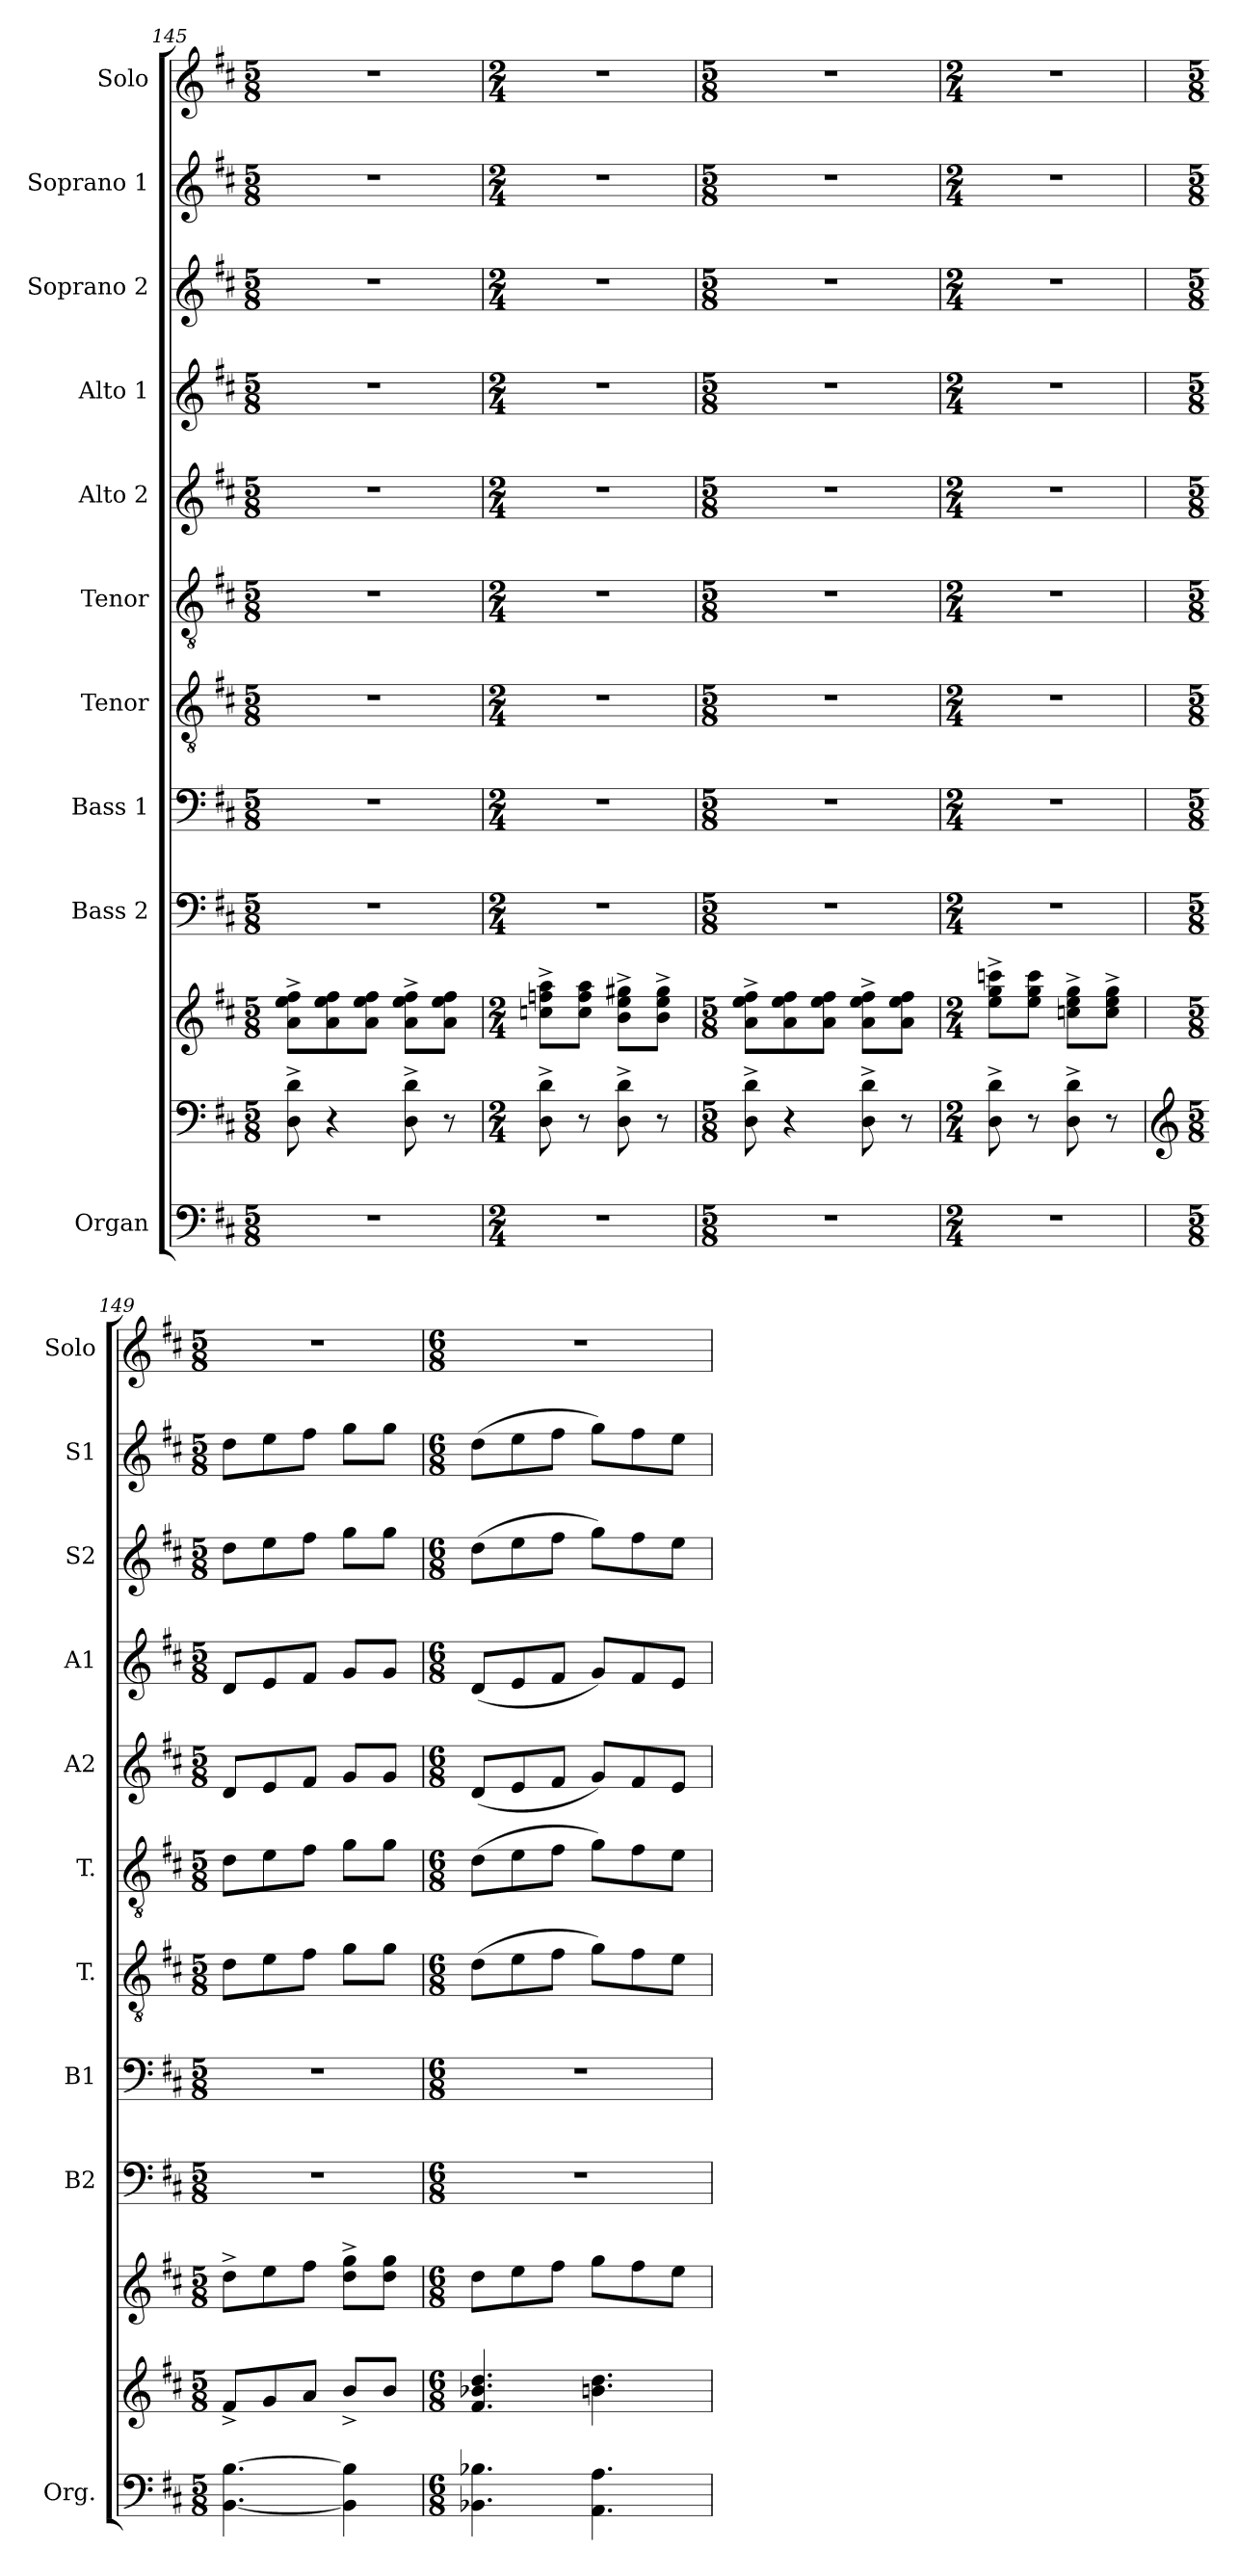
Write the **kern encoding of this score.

**kern	**kern	**kern	**kern	**kern	**kern	**kern	**kern	**kern	**kern	**kern	**kern
*part10	*part10	*part10	*part9	*part8	*part7	*part6	*part5	*part4	*part3	*part2	*part1
*staff12	*staff11	*staff10	*staff9	*staff8	*staff7	*staff6	*staff5	*staff4	*staff3	*staff2	*staff1
*I"Organ	*	*	*I"Bass 2	*I"Bass 1	*I"Tenor	*I"Tenor	*I"Alto 2	*I"Alto 1	*I"Soprano 2	*I"Soprano 1	*I"Solo
*I'Org.	*	*	*I'B2	*I'B1	*I'T.	*I'T.	*I'A2	*I'A1	*I'S2	*I'S1	*I'Solo
*clefF4	*clefF4	*clefG2	*clefF4	*clefF4	*clefGv2	*clefGv2	*clefG2	*clefG2	*clefG2	*clefG2	*clefG2
*k[f#c#]	*k[f#c#]	*k[f#c#]	*k[f#c#]	*k[f#c#]	*k[f#c#]	*k[f#c#]	*k[f#c#]	*k[f#c#]	*k[f#c#]	*k[f#c#]	*k[f#c#]
*M5/8	*M5/8	*M5/8	*M5/8	*M5/8	*M5/8	*M5/8	*M5/8	*M5/8	*M5/8	*M5/8	*M5/8
=145	=145	=145	=145	=145	=145	=145	=145	=145	=145	=145	=145
8%5r	8D\^ 8d\^	8a\^ 8ee\^ 8ff#\^L	8%5r	8%5r	8%5r	8%5r	8%5r	8%5r	8%5r	8%5r	8%5r
.	4r	8a\ 8ee\ 8ff#\	.	.	.	.	.	.	.	.	.
.	.	8a\ 8ee\ 8ff#\J	.	.	.	.	.	.	.	.	.
.	8D\^ 8d\^	8a\^ 8ee\^ 8ff#\^L	.	.	.	.	.	.	.	.	.
.	8r	8a\ 8ee\ 8ff#\J	.	.	.	.	.	.	.	.	.
=146	=146	=146	=146	=146	=146	=146	=146	=146	=146	=146	=146
*M2/4	*M2/4	*M2/4	*M2/4	*M2/4	*M2/4	*M2/4	*M2/4	*M2/4	*M2/4	*M2/4	*M2/4
2r	8D\^ 8d\^	8ccn\^ 8ffn\^ 8aa\^L	2r	2r	2r	2r	2r	2r	2r	2r	2r
.	8r	8cc\ 8ff\ 8aa\J	.	.	.	.	.	.	.	.	.
.	8D\^ 8d\^	8b\^ 8ee\^ 8gg#X\^L	.	.	.	.	.	.	.	.	.
.	8r	8b\^ 8ee\^ 8gg#\^J	.	.	.	.	.	.	.	.	.
=147	=147	=147	=147	=147	=147	=147	=147	=147	=147	=147	=147
*M5/8	*M5/8	*M5/8	*M5/8	*M5/8	*M5/8	*M5/8	*M5/8	*M5/8	*M5/8	*M5/8	*M5/8
8%5r	8D\^ 8d\^	8a\^ 8ee\^ 8ff#\^L	8%5r	8%5r	8%5r	8%5r	8%5r	8%5r	8%5r	8%5r	8%5r
.	4r	8a\ 8ee\ 8ff#\	.	.	.	.	.	.	.	.	.
.	.	8a\ 8ee\ 8ff#\J	.	.	.	.	.	.	.	.	.
.	8D\^ 8d\^	8a\^ 8ee\^ 8ff#\^L	.	.	.	.	.	.	.	.	.
.	8r	8a\ 8ee\ 8ff#\J	.	.	.	.	.	.	.	.	.
=148	=148	=148	=148	=148	=148	=148	=148	=148	=148	=148	=148
*M2/4	*M2/4	*M2/4	*M2/4	*M2/4	*M2/4	*M2/4	*M2/4	*M2/4	*M2/4	*M2/4	*M2/4
2r	8D\^ 8d\^	8ee\^ 8gg\^ 8cccn\^L	2r	2r	2r	2r	2r	2r	2r	2r	2r
.	8r	8ee\ 8gg\ 8ccc\J	.	.	.	.	.	.	.	.	.
.	8D\^ 8d\^	8ccn\^ 8ee\^ 8gg\^L	.	.	.	.	.	.	.	.	.
.	8r	8cc\^ 8ee\^ 8gg\^J	.	.	.	.	.	.	.	.	.
=149	=149	=149	=149	=149	=149	=149	=149	=149	=149	=149	=149
*	*clefG2	*	*	*	*	*	*	*	*	*	*
*M5/8	*M5/8	*M5/8	*M5/8	*M5/8	*M5/8	*M5/8	*M5/8	*M5/8	*M5/8	*M5/8	*M5/8
[4.BB\ [4.B\	8f#^/L	8dd^\L	8%5r	8%5r	8d\L	8d\L	8d/L	8d/L	8dd\L	8dd\L	8%5r
.	8g/	8ee\	.	.	8e\	8e\	8e/	8e/	8ee\	8ee\	.
.	8a/J	8ff#\J	.	.	8f#\J	8f#\J	8f#/J	8f#/J	8ff#\J	8ff#\J	.
4BB\] 4B\]	8b^/L	8dd\^ 8gg\^L	.	.	8g\L	8g\L	8g/L	8g/L	8gg\L	8gg\L	.
.	8b/J	8dd\ 8gg\J	.	.	8g\J	8g\J	8g/J	8g/J	8gg\J	8gg\J	.
=150	=150	=150	=150	=150	=150	=150	=150	=150	=150	=150	=150
*M6/8	*M6/8	*M6/8	*M6/8	*M6/8	*M6/8	*M6/8	*M6/8	*M6/8	*M6/8	*M6/8	*M6/8
4.BB-X\ 4.B-X\	4.f#/ 4.b-X/ 4.dd/	8dd\L	2.r	2.r	(>8d\L	(>8d\L	(<8d/L	(<8d/L	(>8dd\L	(>8dd\L	2.r
.	.	8ee\	.	.	8e\	8e\	8e/	8e/	8ee\	8ee\	.
.	.	8ff#\J	.	.	8f#\J	8f#\J	8f#/J	8f#/J	8ff#\J	8ff#\J	.
4.AA\ 4.A\	4.bn\ 4.dd\	8gg\L	.	.	8g\L)	8g\L)	8g/L)	8g/L)	8gg\L)	8gg\L)	.
.	.	8ff#\	.	.	8f#\	8f#\	8f#/	8f#/	8ff#\	8ff#\	.
.	.	8ee\J	.	.	8e\J	8e\J	8e/J	8e/J	8ee\J	8ee\J	.
=	=	=	=	=	=	=	=	=	=	=	=
*-	*-	*-	*-	*-	*-	*-	*-	*-	*-	*-	*-
